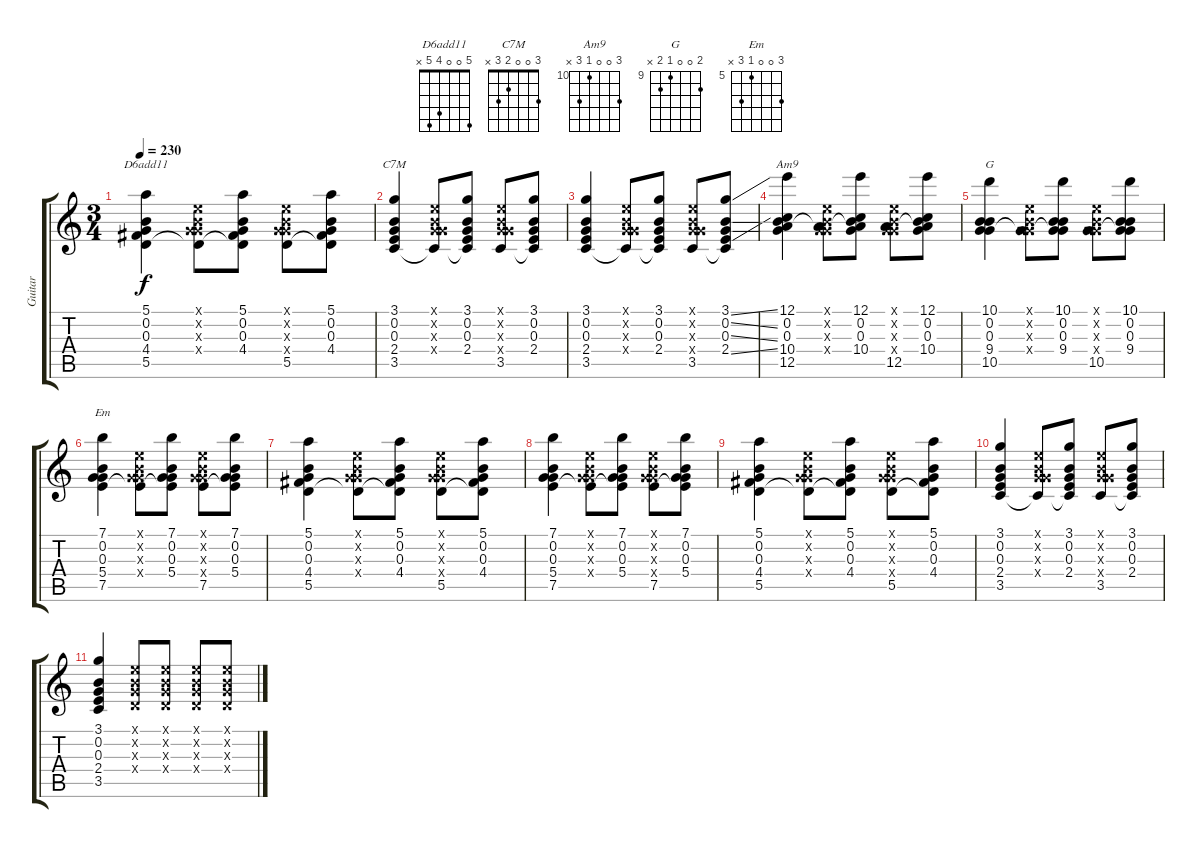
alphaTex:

\track ("Guitar" "Guitar") {instrument acousticguitarnylon}
\staff {score tabs}
\tuning (E4 B3 G3 D3 A2 E2) {hide}
\chord ("D6add11" 5 0 0 4 5 x)
\chord ("C7M" 3 0 0 2 3 x)
\chord ("Am9" 12 0 0 10 12 x) {firstfret 10}
\chord ("G" 10 0 0 9 10 x) {firstfret 9}
\chord ("Em" 7 0 0 5 7 x) {firstfret 5}
\ts (3 4)
\tempo 230
\clef g2
\ks c
(5.1 0.2 0.3 4.4 5.5).4{ch "D6add11" dy f} (0.1{x} 0.2{x} 0.3{x} 5.4{x} 5.5{t}).8 (5.1 0.2 0.3 4.4 5.5{t}).8 (0.1{x} 0.2{x} 0.3{x} 5.4{x} 5.5).8 (5.1 0.2 0.3 4.4 5.5{t}).8 |
(3.1 0.2 0.3 2.4 3.5).4{ch "C7M"} (0.1{x} 0.2{x} 0.3{x} 5.4{x} 3.5{t}).8 (3.1 0.2 0.3 2.4 3.5{t}).8 (0.1{x} 0.2{x} 0.3{x} 5.4{x} 3.5).8 (3.1 0.2 0.3 2.4 3.5{t}).8 |
(3.1 0.2 0.3 2.4 3.5).4 (0.1{x} 0.2{x} 0.3{x} 5.4{x} 3.5{t}).8 (3.1 0.2 0.3 2.4 3.5{t}).8 (0.1{x} 0.2{x} 0.3{x} 5.4{x} 3.5).8 (3.1{ss} 0.2{ss} 0.3{ss} 2.4{ss} 3.5{t}).8 |
(12.1 0.2 0.3 10.4 12.5).4{ch "Am9"} (0.1{x} 0.2{x} 0.3{x} 5.4{x} 12.5{t}).8 (12.1 0.2 0.3 10.4 12.5{t}).8 (0.1{x} 0.2{x} 0.3{x} 5.4{x} 12.5).8 (12.1 0.2 0.3 10.4 12.5{t}).8 |
(10.1 0.2 0.3 9.4 10.5).4{ch "G"} (0.1{x} 0.2{x} 0.3{x} 5.4{x} 10.5{t}).8 (10.1 0.2 0.3 9.4 10.5{t}).8 (0.1{x} 0.2{x} 0.3{x} 5.4{x} 10.5).8 (10.1 0.2 0.3 9.4 10.5{t}).8 |
(7.1 0.2 0.3 5.4 7.5).4{ch "Em"} (0.1{x} 0.2{x} 0.3{x} 5.4{x} 7.5{t}).8 (7.1 0.2 0.3 5.4 7.5{t}).8 (0.1{x} 0.2{x} 0.3{x} 5.4{x} 7.5).8 (7.1 0.2 0.3 5.4 7.5{t}).8 |
(5.1 0.2 0.3 4.4 5.5).4 (0.1{x} 0.2{x} 0.3{x} 5.4{x} 5.5{t}).8 (5.1 0.2 0.3 4.4 5.5{t}).8 (0.1{x} 0.2{x} 0.3{x} 5.4{x} 5.5).8 (5.1 0.2 0.3 4.4 5.5{t}).8 |
(7.1 0.2 0.3 5.4 7.5).4 (0.1{x} 0.2{x} 0.3{x} 5.4{x} 7.5{t}).8 (7.1 0.2 0.3 5.4 7.5{t}).8 (0.1{x} 0.2{x} 0.3{x} 5.4{x} 7.5).8 (7.1 0.2 0.3 5.4 7.5{t}).8 |
(5.1 0.2 0.3 4.4 5.5).4 (0.1{x} 0.2{x} 0.3{x} 5.4{x} 5.5{t}).8 (5.1 0.2 0.3 4.4 5.5{t}).8 (0.1{x} 0.2{x} 0.3{x} 5.4{x} 5.5).8 (5.1 0.2 0.3 4.4 5.5{t}).8 |
(3.1 0.2 0.3 2.4 3.5).4 (0.1{x} 0.2{x} 0.3{x} 5.4{x} 3.5{t}).8 (3.1 0.2 0.3 2.4 3.5{t}).8 (0.1{x} 0.2{x} 0.3{x} 5.4{x} 3.5).8 (3.1 0.2 0.3 2.4 3.5{t}).8 |
(3.1 0.2 0.3 2.4 3.5).4 (0.1{x} 0.2{x} 0.3{x} 0.4{x}).8 (0.1{x} 0.2{x} 0.3{x} 0.4{x}).8 (0.1{x} 0.2{x} 0.3{x} 0.4{x}).8 (0.1{x} 0.2{x} 0.3{x} 0.4{x}).8
